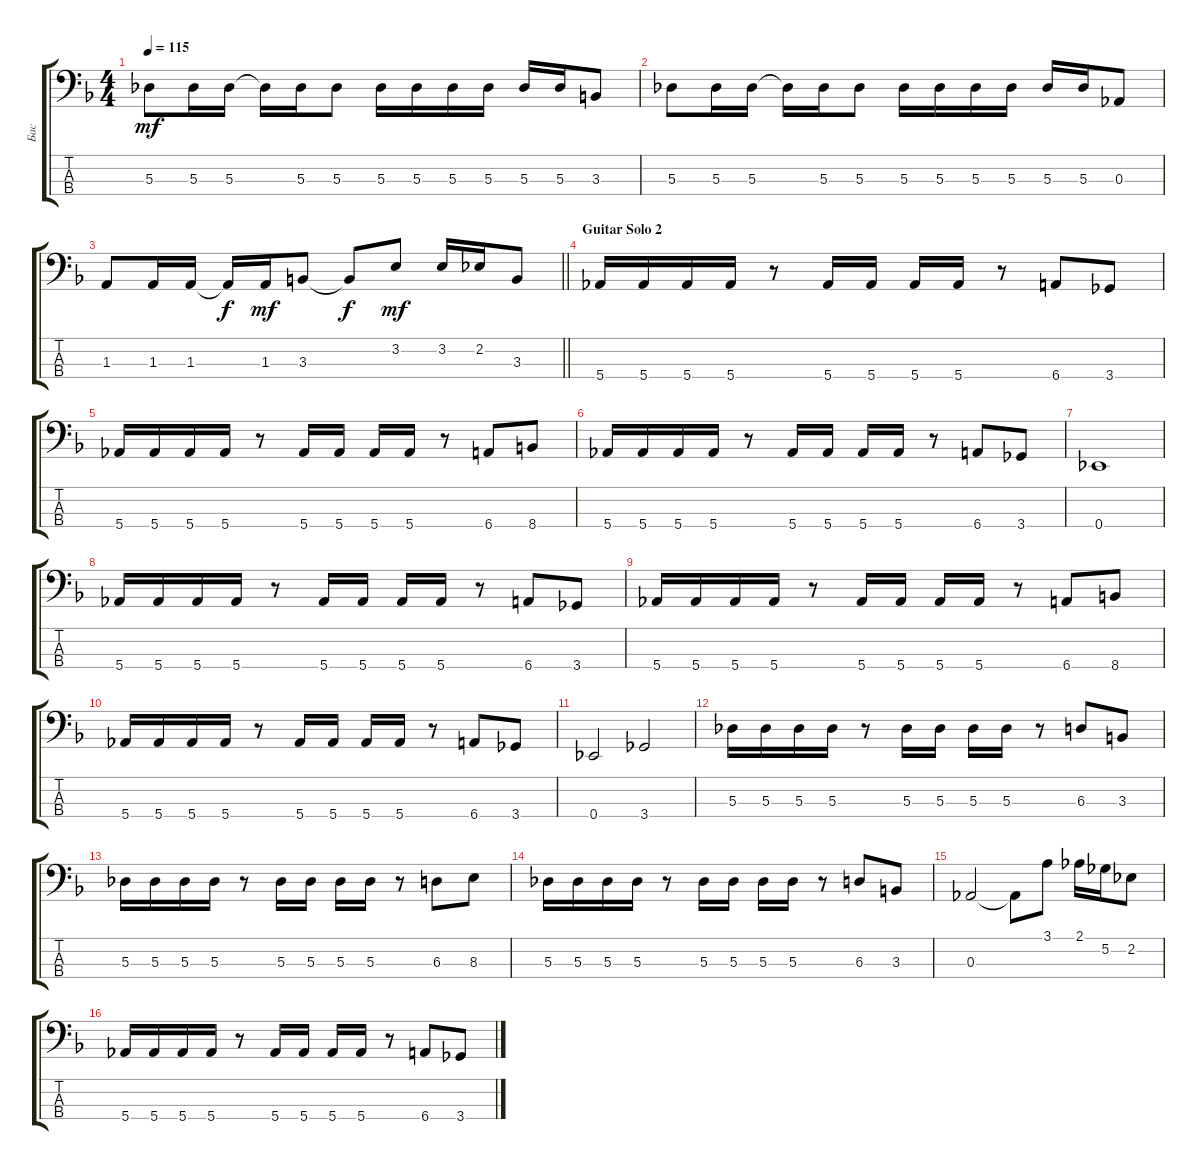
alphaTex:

\track ("Бас" "Бас") {instrument electricbassfinger}
\staff {score tabs}
\tuning (Gb2 Db2 Ab1 Eb1) {hide}
\ts (4 4)
\tempo 115
\clef f4
\ks dminor
5.3.8{dy mf} 5.3.16 5.3.16 5.3{t}.16 5.3.16 5.3.8 5.3.16 5.3.16 5.3.16 5.3.16 5.3.16 5.3.16 3.3.8 |
5.3.8 5.3.16 5.3.16 5.3{t}.16 5.3.16 5.3.8 5.3.16 5.3.16 5.3.16 5.3.16 5.3.16 5.3.16 0.3.8 |
\barLineRight lightlight
1.3.8 1.3.16 1.3.16 1.3{t}.16{dy f} 1.3.16{dy mf} 3.3.8 3.3{t}.8{dy f} 3.2.8{dy mf} 3.2.16 2.2.16 3.3.8 |
\section ("" "Guitar Solo 2")
5.4.16 5.4.16 5.4.16 5.4.16 r.8 5.4.16 5.4.16 5.4.16 5.4.16 r.8 6.4.8 3.4.8 |
5.4.16 5.4.16 5.4.16 5.4.16 r.8 5.4.16 5.4.16 5.4.16 5.4.16 r.8 6.4.8 8.4.8 |
5.4.16 5.4.16 5.4.16 5.4.16 r.8 5.4.16 5.4.16 5.4.16 5.4.16 r.8 6.4.8 3.4.8 |
0.4.1 |
5.4.16 5.4.16 5.4.16 5.4.16 r.8 5.4.16 5.4.16 5.4.16 5.4.16 r.8 6.4.8 3.4.8 |
5.4.16 5.4.16 5.4.16 5.4.16 r.8 5.4.16 5.4.16 5.4.16 5.4.16 r.8 6.4.8 8.4.8 |
5.4.16 5.4.16 5.4.16 5.4.16 r.8 5.4.16 5.4.16 5.4.16 5.4.16 r.8 6.4.8 3.4.8 |
0.4.2 3.4.2 |
5.3.16 5.3.16 5.3.16 5.3.16 r.8 5.3.16 5.3.16 5.3.16 5.3.16 r.8 6.3.8 3.3.8 |
5.3.16 5.3.16 5.3.16 5.3.16 r.8 5.3.16 5.3.16 5.3.16 5.3.16 r.8 6.3.8 8.3.8 |
5.3.16 5.3.16 5.3.16 5.3.16 r.8 5.3.16 5.3.16 5.3.16 5.3.16 r.8 6.3.8 3.3.8 |
0.3.2 0.3{t}.8 3.1.8 2.1.16 5.2.16 2.2.8 |
5.4.16 5.4.16 5.4.16 5.4.16 r.8 5.4.16 5.4.16 5.4.16 5.4.16 r.8 6.4.8 3.4.8
